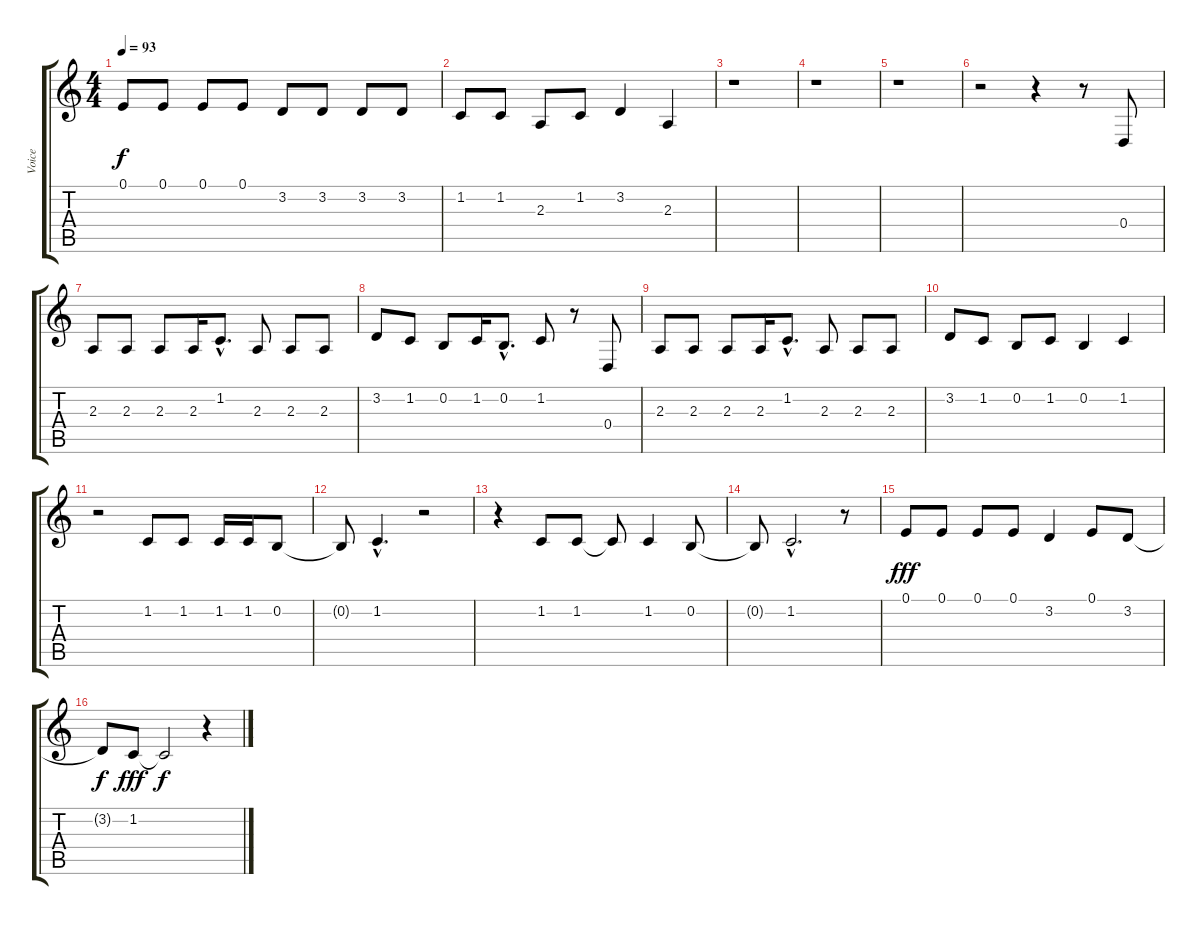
\track ("Voice" "Voice") {instrument baritonesax}
\staff {score tabs}
\tuning (E4 B3 G3 D3 A2 E2) {hide}
\ts (4 4)
\tempo 93
\clef g2
\ks c
0.1.8{dy f} 0.1.8 0.1.8 0.1.8 3.2.8 3.2.8 3.2.8 3.2.8 |
1.2.8 1.2.8 2.3.8 1.2.8 3.2.4 2.3.4 |
r.1 |
r.1 |
r.1 |
r.2 r.4 r.8 0.4.8 |
2.3.8 2.3.8 2.3.8 2.3.16 1.2{hac}.8{d} 2.3.8 2.3.8 2.3.8 |
3.2.8 1.2.8 0.2.8 1.2.16 0.2{hac}.8{d} 1.2.8 r.8 0.4.8 |
2.3.8 2.3.8 2.3.8 2.3.16 1.2{hac}.8{d} 2.3.8 2.3.8 2.3.8 |
3.2.8 1.2.8 0.2.8 1.2.8 0.2.4 1.2.4 |
r.2 1.2.8 1.2.8 1.2.16 1.2.16 0.2.8 |
0.2{t}.8 1.2{hac}.4{d} r.2 |
r.4 1.2.8 1.2.8 1.2{t}.8 1.2.4 0.2.8 |
0.2{t}.8 1.2{hac}.2{d} r.8 |
0.1.8{dy fff} 0.1.8 0.1.8 0.1.8 3.2.4 0.1.8 3.2.8 |
3.2{t}.8{dy f} 1.2.8{dy fff} 1.2{t}.2{dy f} r.4
